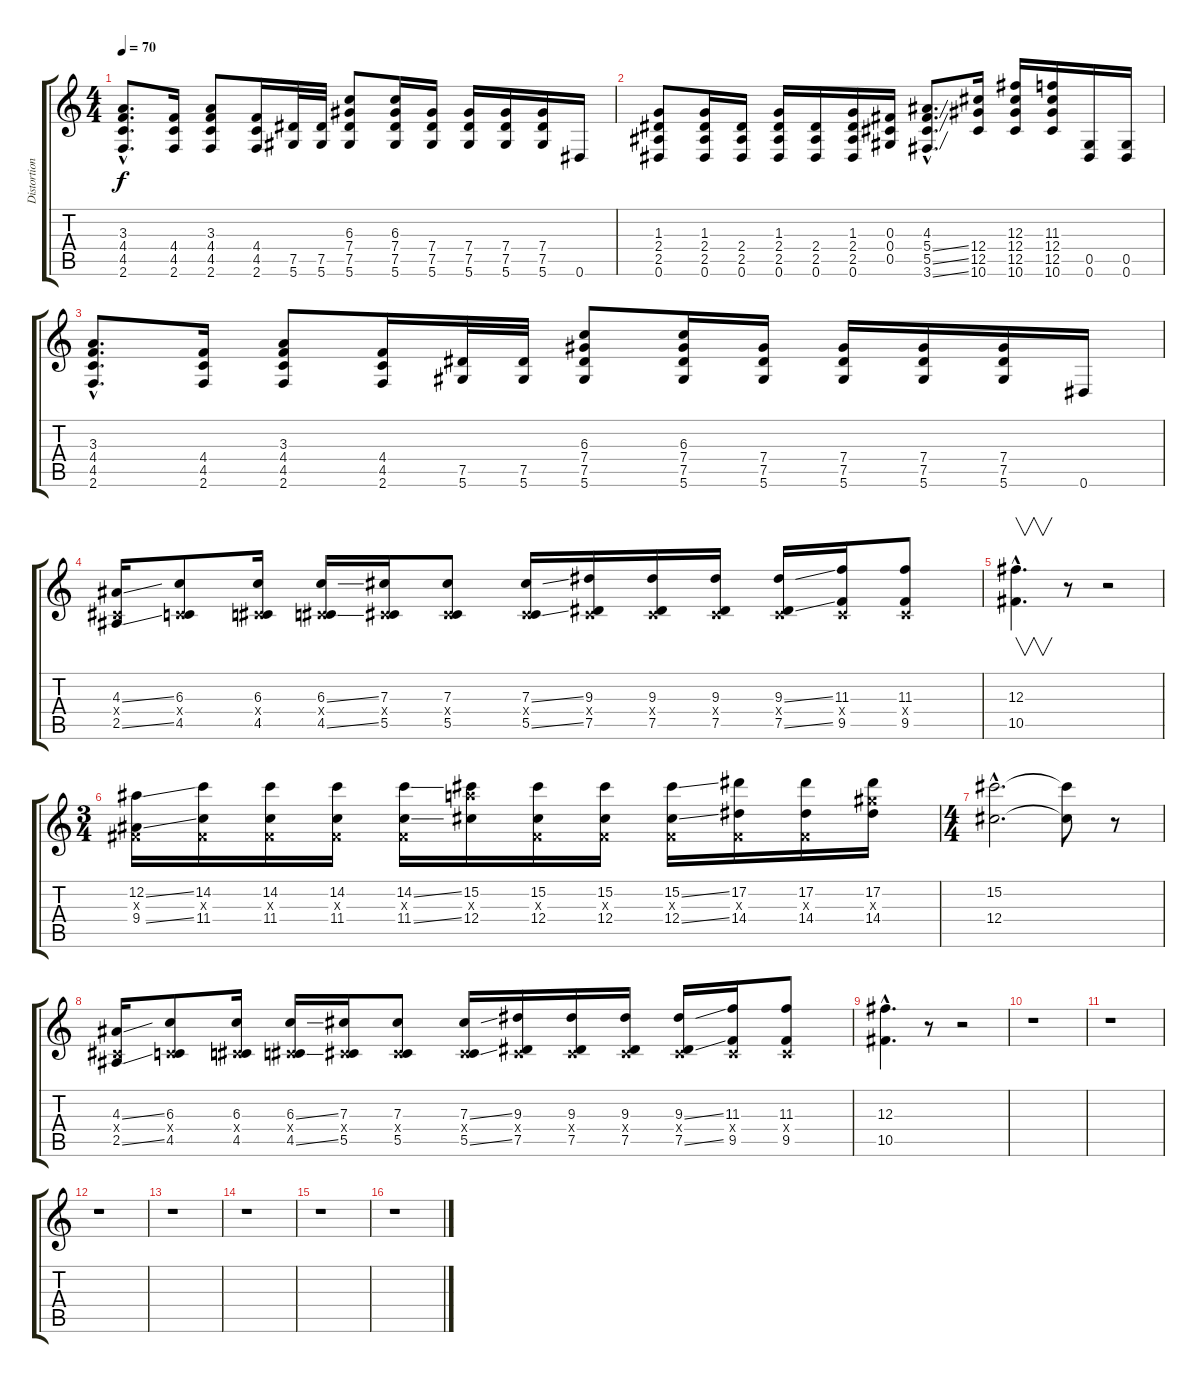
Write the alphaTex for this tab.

\track ("Distortion 2" "Distortion") {instrument distortionguitar}
\staff {score tabs}
\tuning (Eb4 Bb3 Gb3 Db3 Ab2 Eb2) {hide}
\ts (4 4)
\tempo 70
\clef g2
\ks c
(3.3{hac} 4.4{hac} 4.5{hac} 2.6{hac}).8{d dy f} (4.4 4.5 2.6).16 (3.3 4.4 4.5 2.6).8 (4.4 4.5 2.6).16 (7.5 5.6).32 (7.5 5.6).32 (6.3 7.4 7.5 5.6).8 (6.3 7.4 7.5 5.6).16 (7.4 7.5 5.6).16 (7.4 7.5 5.6).16 (7.4 7.5 5.6).16 (7.4 7.5 5.6).16 0.6.16 |
(1.3 2.4 2.5 0.6).8 (1.3 2.4 2.5 0.6).16 (2.4 2.5 0.6).16 (1.3 2.4 2.5 0.6).16 (2.4 2.5 0.6).16 (1.3 2.4 2.5 0.6).16 (0.3 0.4 0.5).16 (4.3{hac} 5.4{ss hac} 5.5{ss hac} 3.6{ss hac}).8{d} (12.4 12.5 10.6).16 (12.3 12.4 12.5 10.6).16 (11.3 12.4 12.5 10.6).16 (0.5 0.6).16 (0.5 0.6).16 |
(3.3{hac} 4.4{hac} 4.5{hac} 2.6{hac}).8{d} (4.4 4.5 2.6).16 (3.3 4.4 4.5 2.6).8 (4.4 4.5 2.6).16 (7.5 5.6).32 (7.5 5.6).32 (6.3 7.4 7.5 5.6).8 (6.3 7.4 7.5 5.6).16 (7.4 7.5 5.6).16 (7.4 7.5 5.6).16 (7.4 7.5 5.6).16 (7.4 7.5 5.6).16 0.6.16 |
(4.3{ss} 0.4{x} 2.5{ss}).16 (6.3 0.4{x} 4.5).8 (6.3 0.4{x} 4.5).16 (6.3{ss} 0.4{x} 4.5{ss}).16 (7.3 0.4{x} 5.5).16 (7.3 0.4{x} 5.5).8 (7.3{ss} 0.4{x} 5.5{ss}).16 (9.3 0.4{x} 7.5).16 (9.3 0.4{x} 7.5).16 (9.3 0.4{x} 7.5).16 (9.3{ss} 0.4{x} 7.5{ss}).16 (11.3 0.4{x} 9.5).16 (11.3 0.4{x} 9.5).8 |
(12.3{hac} 10.5{hac}).4{v d} r.8 r.2 |
\ts (3 4)
(12.2{ss} 0.3{x} 9.4{ss}).16 (14.2 0.3{x} 11.4).16 (14.2 0.3{x} 11.4).16 (14.2 0.3{x} 11.4).16 (14.2{ss} 0.3{x} 11.4{ss}).16 (15.2 15.3{x} 12.4).16 (15.2 0.3{x} 12.4).16 (15.2 0.3{x} 12.4).16 (15.2{ss} 0.3{x} 12.4{ss}).16 (17.2 0.3{x} 14.4).16 (17.2 0.3{x} 14.4).16 (17.2 14.3{x} 14.4).16 |
\ts (4 4)
(15.2{hac} 12.4{hac}).2{d} (15.2{t} 12.4{t}).8 r.8 |
(4.3{ss} 0.4{x} 2.5{ss}).16 (6.3 0.4{x} 4.5).8 (6.3 0.4{x} 4.5).16 (6.3{ss} 0.4{x} 4.5{ss}).16 (7.3 0.4{x} 5.5).16 (7.3 0.4{x} 5.5).8 (7.3{ss} 0.4{x} 5.5{ss}).16 (9.3 0.4{x} 7.5).16 (9.3 0.4{x} 7.5).16 (9.3 0.4{x} 7.5).16 (9.3{ss} 0.4{x} 7.5{ss}).16 (11.3 0.4{x} 9.5).16 (11.3 0.4{x} 9.5).8 |
(12.3{hac} 10.5{hac}).4{d} r.8 r.2 |
r.1 |
r.1 |
r.1 |
r.1 |
r.1 |
r.1 |
r.1
